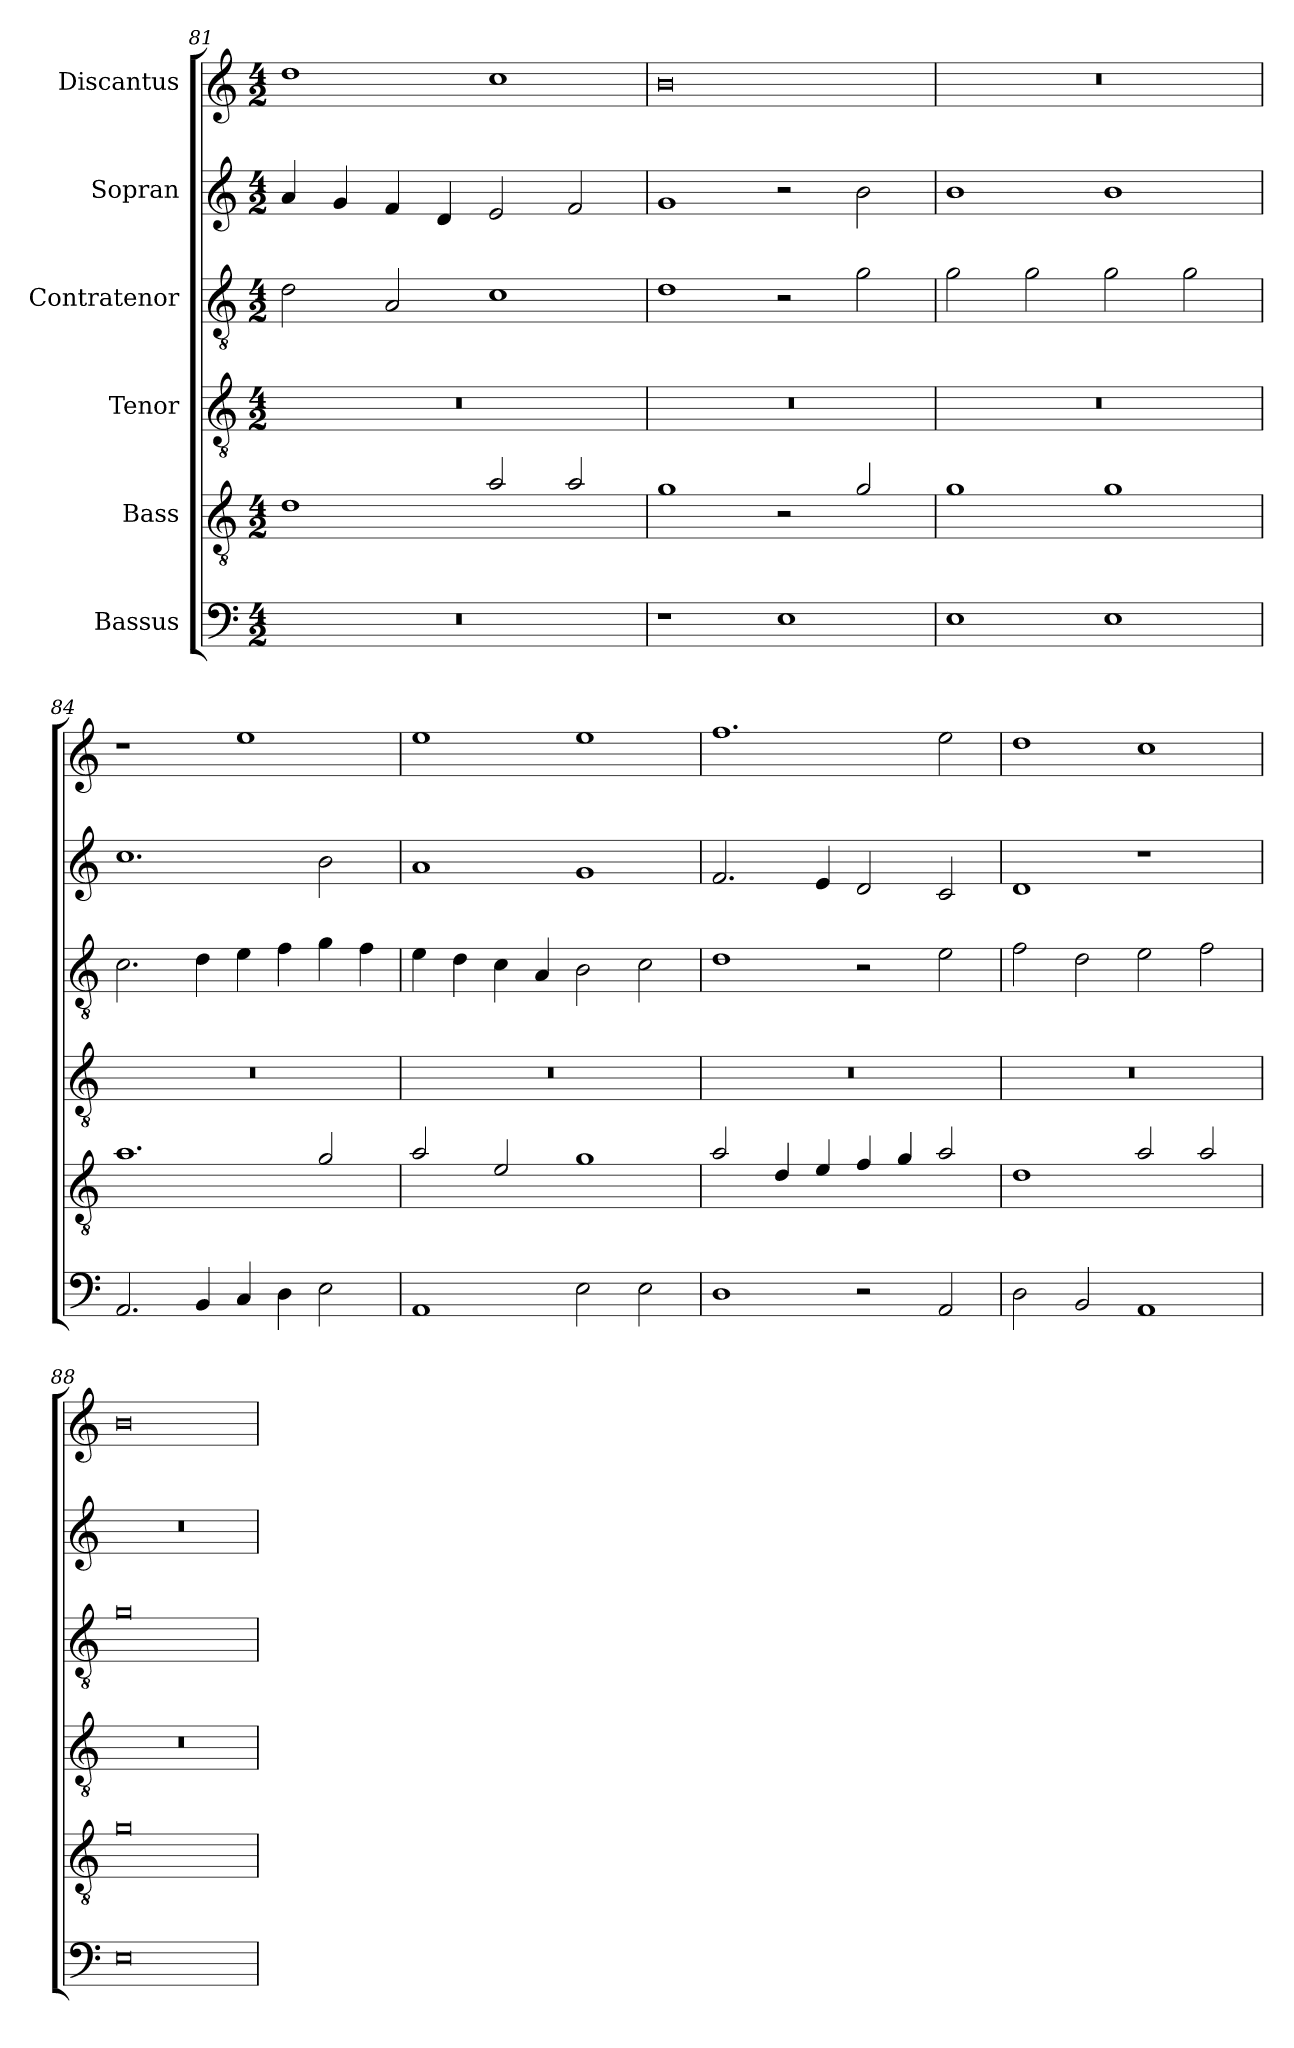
**kern	**kern	**kern	**kern	**kern	**kern
*part6	*part5	*part4	*part3	*part2	*part1
*staff6	*staff5	*staff4	*staff3	*staff2	*staff1
*I"Bassus	*I"Bass	*I"Tenor	*I"Contratenor	*I"Sopran	*I"Discantus
*clefF4	*clefGv2	*clefGv2	*clefGv2	*clefG2	*clefG2
*k[]	*k[]	*k[]	*k[]	*k[]	*k[]
*M4/2	*M4/2	*M4/2	*M4/2	*M4/2	*M4/2
=81	=81	=81	=81	=81	=81
0r	1d/	0r	2d\	4a/	1dd\
.	.	.	.	4g/	.
.	.	.	2A/	4f/	.
.	.	.	.	4d/	.
.	2a/	.	1c\	2e/	1cc\
.	2a/	.	.	2f/	.
=82	=82	=82	=82	=82	=82
1r	1g/	0r	1d\	1g/	0b\
1E\	2r	.	2r	2r	.
.	2g/	.	2g\	2b\	.
=83	=83	=83	=83	=83	=83
1E\	1g/	0r	2g\	1b\	0r
.	.	.	2g\	.	.
1E\	1g/	.	2g\	1b\	.
.	.	.	2g\	.	.
=84	=84	=84	=84	=84	=84
2.AA/	1.a/	0r	2.c\	1.cc\	1r
4BB/	.	.	4d\	.	.
4C/	.	.	4e\	.	1ee\
4D\	.	.	4f\	.	.
2E\	2g/	.	4g\	2b\	.
.	.	.	4f\	.	.
=85	=85	=85	=85	=85	=85
1AA/	2a/	0r	4e\	1a/	1ee\
.	.	.	4d\	.	.
.	2e/	.	4c\	.	.
.	.	.	4A/	.	.
2E\	1g/	.	2B\	1g/	1ee\
2E\	.	.	2c\	.	.
=86	=86	=86	=86	=86	=86
1D\	2a/	0r	1d\	2.f/	1.ff\
.	4d/	.	.	.	.
.	4e/	.	.	4e/	.
2r	4f/	.	2r	2d/	.
.	4g/	.	.	.	.
2AA/	2a/	.	2e\	2c/	2ee\
=87	=87	=87	=87	=87	=87
2D\	1d/	0r	2f\	1d/	1dd\
2BB/	.	.	2d\	.	.
1AA/	2a/	.	2e\	1r	1cc\
.	2a/	.	2f\	.	.
=88	=88	=88	=88	=88	=88
0E\	0g/	0r	0g\	0r	0b\
=	=	=	=	=	=
*-	*-	*-	*-	*-	*-
